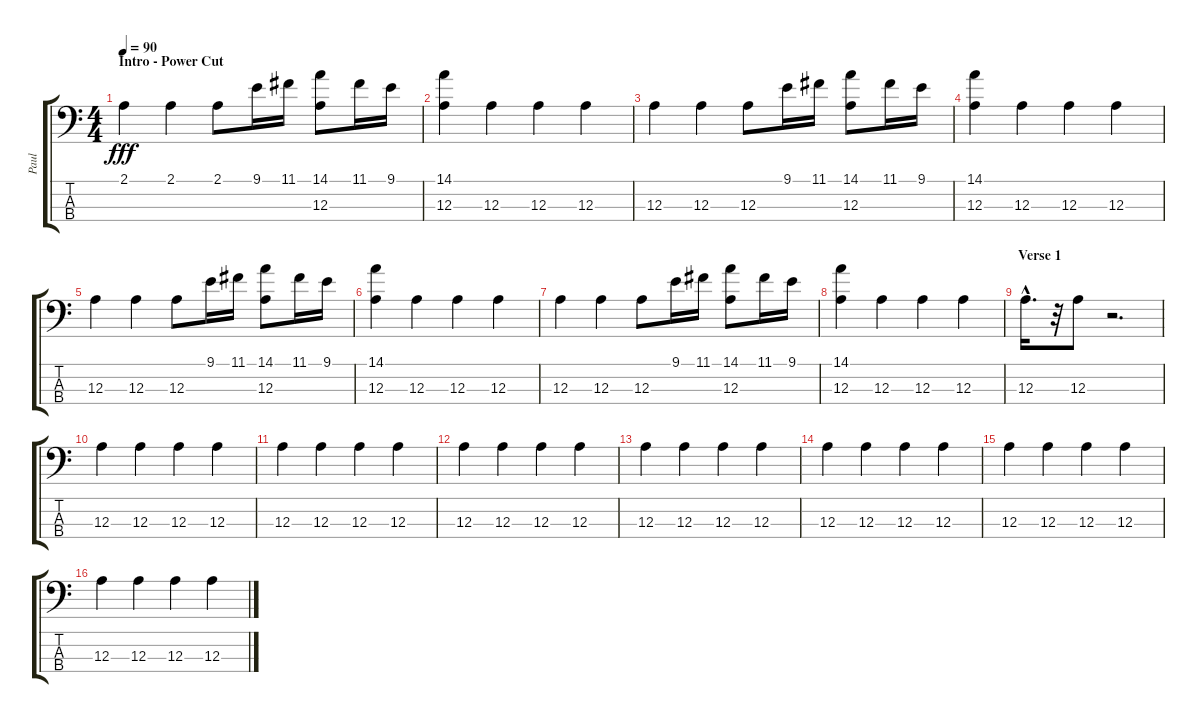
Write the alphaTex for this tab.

\track ("Paul" "Paul") {instrument electricbassfinger}
\staff {score tabs}
\tuning (G2 D2 A1 E1) {hide}
\ts (4 4)
\section ("" "Intro - Power Cut")
\tempo 90
\clef f4
\ks c
2.1.4{dy fff volume 12 balance 8 instrument electricbassfinger} 2.1.4 2.1.8 9.1.16 11.1.16 (14.1 12.3).8 11.1.16 9.1.16 |
(14.1 12.3).4 12.3.4 12.3.4 12.3.4 |
12.3.4 12.3.4 12.3.8 9.1.16 11.1.16 (14.1 12.3).8 11.1.16 9.1.16 |
(14.1 12.3).4 12.3.4 12.3.4 12.3.4 |
12.3.4 12.3.4 12.3.8 9.1.16 11.1.16 (14.1 12.3).8 11.1.16 9.1.16 |
(14.1 12.3).4 12.3.4 12.3.4 12.3.4 |
12.3.4 12.3.4 12.3.8 9.1.16 11.1.16 (14.1 12.3).8 11.1.16 9.1.16 |
(14.1 12.3).4 12.3.4 12.3.4 12.3.4 |
\section ("" "Verse 1")
12.3{hac}.16{d} r.32 12.3.8 r.2{d} |
12.3.4 12.3.4 12.3.4 12.3.4 |
12.3.4 12.3.4 12.3.4 12.3.4 |
12.3.4 12.3.4 12.3.4 12.3.4 |
12.3.4 12.3.4 12.3.4 12.3.4 |
12.3.4 12.3.4 12.3.4 12.3.4 |
12.3.4 12.3.4 12.3.4 12.3.4 |
12.3.4 12.3.4 12.3.4 12.3.4
